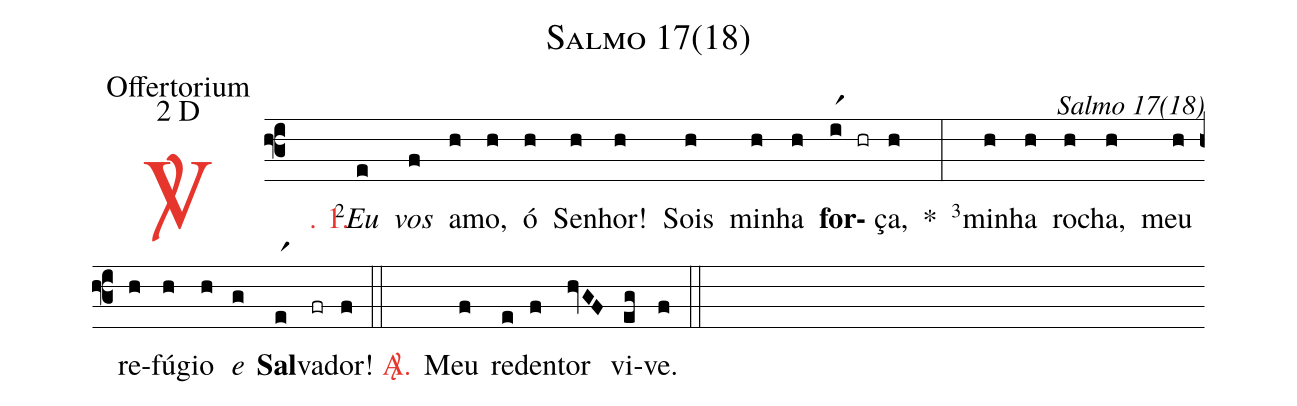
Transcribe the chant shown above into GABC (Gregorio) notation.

name: Salmo 17(18);
office-part: Offertorium;
mode: 2;
mode-differentia: D;
commentary: Salmo 17(18);
%%
(f3)

<c><sp>V/</sp>. 1.</c>() <v>\VSup{2}</v><i>Eu</i>(e) <i>vos</i>(f) a(h)mo,(h) ó(h) Se(h)nhor!(h) Sois(h) mi(h)nha(h) <b>for</b>(ir1 hr)ça,(h) *(:) <v>\VSup{3}</v>mi(h)nha(h) ro(h)cha,(h) meu(h) re(h)fú(h)gio(h) <i>e</i>(g) <b>Sal</b>(er1)va(fr)dor!(f)

(::)

<nlba><c><sp>A/</sp>.</c>() Meu</nlba>(f) re(e)den(f)tor(hvGF) vi(eg)ve.(f)

(::)
